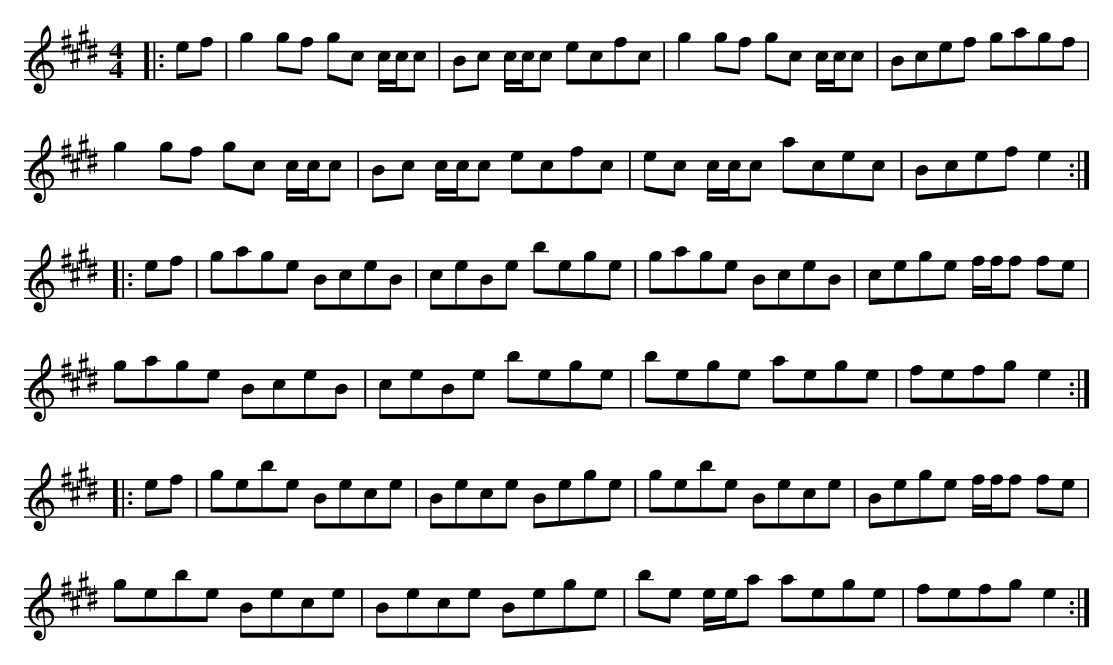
X:1
M:4/4
K:E
|:ef|g2gf gc c/c/c|Bc c/c/c ecfc|g2gf gc c/c/c|Bcef gagf|
g2gf gc c/c/c|Bc c/c/c ecfc|ec c/c/c acec|Bcef e2:|
|:ef|gage BceB|ceBe bege|gage BceB|cege f/f/f fe|
gage BceB|ceBe bege|bege aege|fefg e2:|
|:ef|gebe Bece|Bece Bege|gebe Bece|Bege f/f/f fe|
gebe Bece|Bece Bege|be e/e/a aege|fefg e2:|
